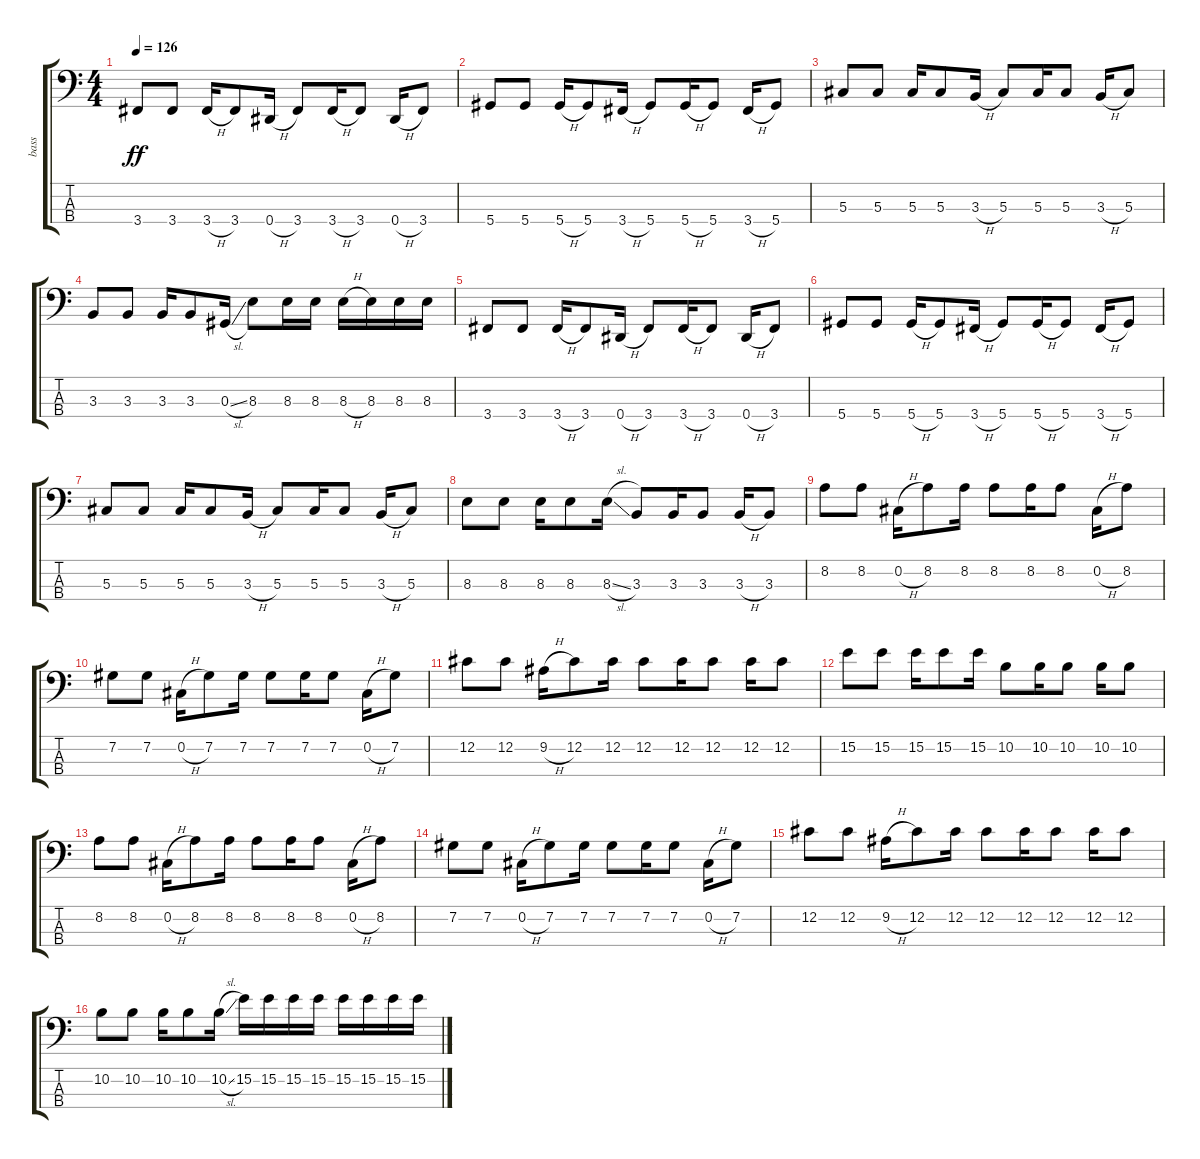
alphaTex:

\track ("bass" "bass") {instrument electricbasspick}
\staff {score tabs}
\tuning (Gb2 Db2 Ab1 Eb1) {hide}
\ts (4 4)
\tempo 126
\clef f4
\ks c
3.4.8{dy ff} 3.4.8 3.4{h}.16 3.4.8 0.4{h}.16 3.4.8 3.4{h}.16 3.4.8 0.4{h}.16 3.4.8 |
5.4.8 5.4.8 5.4{h}.16 5.4.8 3.4{h}.16 5.4.8 5.4{h}.16 5.4.8 3.4{h}.16 5.4.8 |
5.3.8 5.3.8 5.3.16 5.3.8 3.3{h}.16 5.3.8 5.3.16 5.3.8 3.3{h}.16 5.3.8 |
3.3.8 3.3.8 3.3.16 3.3.8 0.3{sl}.16 8.3.8 8.3.16 8.3.16 8.3{h}.16 8.3.16 8.3.16 8.3.16 |
3.4.8 3.4.8 3.4{h}.16 3.4.8 0.4{h}.16 3.4.8 3.4{h}.16 3.4.8 0.4{h}.16 3.4.8 |
5.4.8 5.4.8 5.4{h}.16 5.4.8 3.4{h}.16 5.4.8 5.4{h}.16 5.4.8 3.4{h}.16 5.4.8 |
5.3.8 5.3.8 5.3.16 5.3.8 3.3{h}.16 5.3.8 5.3.16 5.3.8 3.3{h}.16 5.3.8 |
8.3.8 8.3.8 8.3.16 8.3.8 8.3{sl}.16 3.3.8 3.3.16 3.3.8 3.3{h}.16 3.3.8 |
8.2.8 8.2.8 0.2{h}.16 8.2.8 8.2.16 8.2.8 8.2.16 8.2.8 0.2{h}.16 8.2.8 |
7.2.8 7.2.8 0.2{h}.16 7.2.8 7.2.16 7.2.8 7.2.16 7.2.8 0.2{h}.16 7.2.8 |
12.2.8 12.2.8 9.2{h}.16 12.2.8 12.2.16 12.2.8 12.2.16 12.2.8 12.2.16 12.2.8 |
15.2.8 15.2.8 15.2.16 15.2.8 15.2.16 10.2.8 10.2.16 10.2.8 10.2.16 10.2.8 |
8.2.8 8.2.8 0.2{h}.16 8.2.8 8.2.16 8.2.8 8.2.16 8.2.8 0.2{h}.16 8.2.8 |
7.2.8 7.2.8 0.2{h}.16 7.2.8 7.2.16 7.2.8 7.2.16 7.2.8 0.2{h}.16 7.2.8 |
12.2.8 12.2.8 9.2{h}.16 12.2.8 12.2.16 12.2.8 12.2.16 12.2.8 12.2.16 12.2.8 |
10.2.8 10.2.8 10.2.16 10.2.8 10.2{sl}.16 15.2.16 15.2.16 15.2.16 15.2.16 15.2.16 15.2.16 15.2.16 15.2.16
